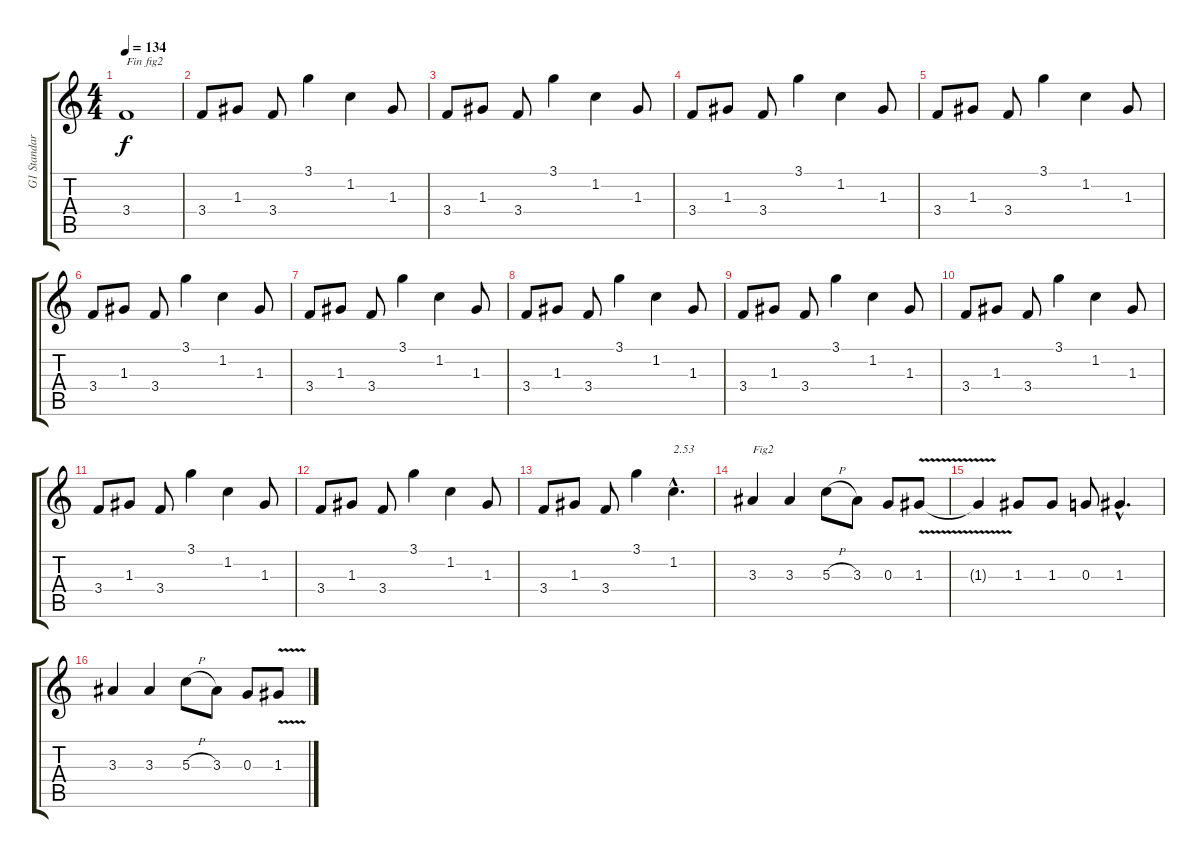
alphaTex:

\track ("G1 Standard Tuning" "G1 Standar") {instrument distortionguitar}
\staff {score tabs}
\tuning (E4 B3 G3 D3 A2 E2) {hide}
\ts (4 4)
\tempo 134
\clef g2
\ks c
3.4{t}.1{txt "Fin fig2" dy f} |
3.4.8 1.3.8 3.4.8 3.1.4 1.2.4 1.3.8 |
3.4.8 1.3.8 3.4.8 3.1.4 1.2.4 1.3.8 |
3.4.8 1.3.8 3.4.8 3.1.4 1.2.4 1.3.8 |
3.4.8 1.3.8 3.4.8 3.1.4 1.2.4 1.3.8 |
3.4.8 1.3.8 3.4.8 3.1.4 1.2.4 1.3.8 |
3.4.8 1.3.8 3.4.8 3.1.4 1.2.4 1.3.8 |
3.4.8 1.3.8 3.4.8 3.1.4 1.2.4 1.3.8 |
3.4.8 1.3.8 3.4.8 3.1.4 1.2.4 1.3.8 |
3.4.8 1.3.8 3.4.8 3.1.4 1.2.4 1.3.8 |
3.4.8 1.3.8 3.4.8 3.1.4 1.2.4 1.3.8 |
3.4.8 1.3.8 3.4.8 3.1.4 1.2.4 1.3.8 |
3.4.8 1.3.8 3.4.8 3.1.4 1.2{hac}.4{d txt "2.53"} |
3.3.4{txt "Fig2"} 3.3.4 5.3{h}.8 3.3.8 0.3.8 1.3{v}.8 |
1.3{t}.4 1.3.8 1.3.8 0.3.8 1.3{hac}.4{d} |
3.3.4 3.3.4 5.3{h}.8 3.3.8 0.3.8 1.3{v}.8
